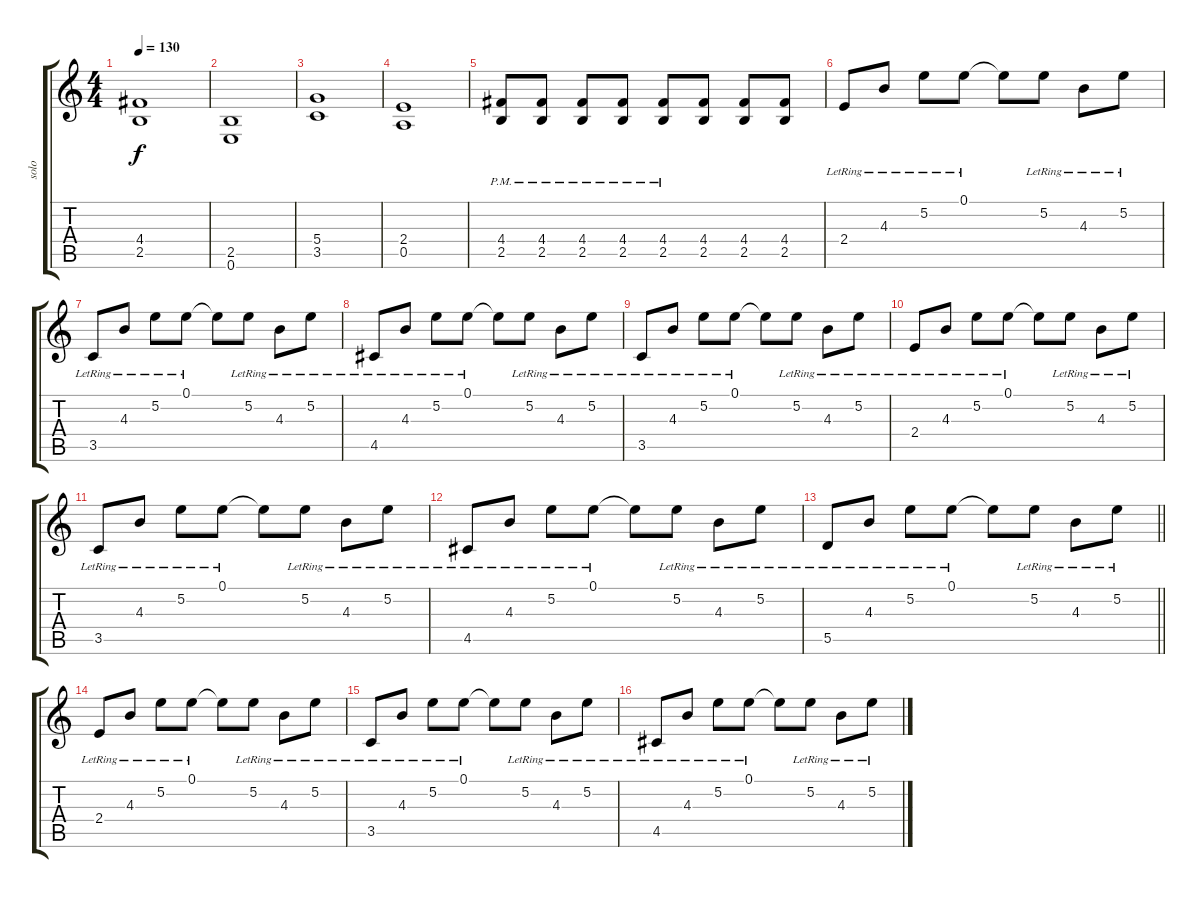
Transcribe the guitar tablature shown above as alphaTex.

\track ("solo" "solo") {instrument distortionguitar}
\staff {score tabs}
\tuning (E4 B3 G3 D3 A2 E2) {hide}
\ts (4 4)
\tempo 130
\clef g2
\ks c
(4.4 2.5).1{dy f} |
(2.5 0.6).1 |
(5.4 3.5).1 |
(2.4 0.5).1 |
(4.4{pm} 2.5{pm}).8 (4.4{pm} 2.5{pm}).8 (4.4{pm} 2.5{pm}).8 (4.4{pm} 2.5{pm}).8 (4.4{pm} 2.5{pm}).8 (4.4 2.5).8 (4.4 2.5).8 (4.4 2.5).8 |
2.4{lr}.8{instrument acousticguitarsteel} 4.3{lr}.8 5.2{lr}.8 0.1{lr}.8 0.1{t}.8 5.2{lr}.8 4.3{lr}.8 5.2{lr}.8 |
3.5{lr}.8 4.3{lr}.8 5.2{lr}.8 0.1{lr}.8 0.1{t}.8 5.2{lr}.8 4.3{lr}.8 5.2{lr}.8 |
4.5{lr}.8 4.3{lr}.8 5.2{lr}.8 0.1{lr}.8 0.1{t}.8 5.2{lr}.8 4.3{lr}.8 5.2{lr}.8 |
3.5{lr}.8 4.3{lr}.8 5.2{lr}.8 0.1{lr}.8 0.1{t}.8 5.2{lr}.8 4.3{lr}.8 5.2{lr}.8 |
2.4{lr}.8 4.3{lr}.8 5.2{lr}.8 0.1{lr}.8 0.1{t}.8 5.2{lr}.8 4.3{lr}.8 5.2{lr}.8 |
3.5{lr}.8 4.3{lr}.8 5.2{lr}.8 0.1{lr}.8 0.1{t}.8 5.2{lr}.8 4.3{lr}.8 5.2{lr}.8 |
4.5{lr}.8 4.3{lr}.8 5.2{lr}.8 0.1{lr}.8 0.1{t}.8 5.2{lr}.8 4.3{lr}.8 5.2{lr}.8 |
\barLineRight lightlight
5.5{lr}.8 4.3{lr}.8 5.2{lr}.8 0.1{lr}.8 0.1{t}.8 5.2{lr}.8 4.3{lr}.8 5.2{lr}.8 |
2.4{lr}.8 4.3{lr}.8 5.2{lr}.8 0.1{lr}.8 0.1{t}.8 5.2{lr}.8 4.3{lr}.8 5.2{lr}.8 |
3.5{lr}.8 4.3{lr}.8 5.2{lr}.8 0.1{lr}.8 0.1{t}.8 5.2{lr}.8 4.3{lr}.8 5.2{lr}.8 |
4.5{lr}.8 4.3{lr}.8 5.2{lr}.8 0.1{lr}.8 0.1{t}.8 5.2{lr}.8 4.3{lr}.8 5.2{lr}.8
